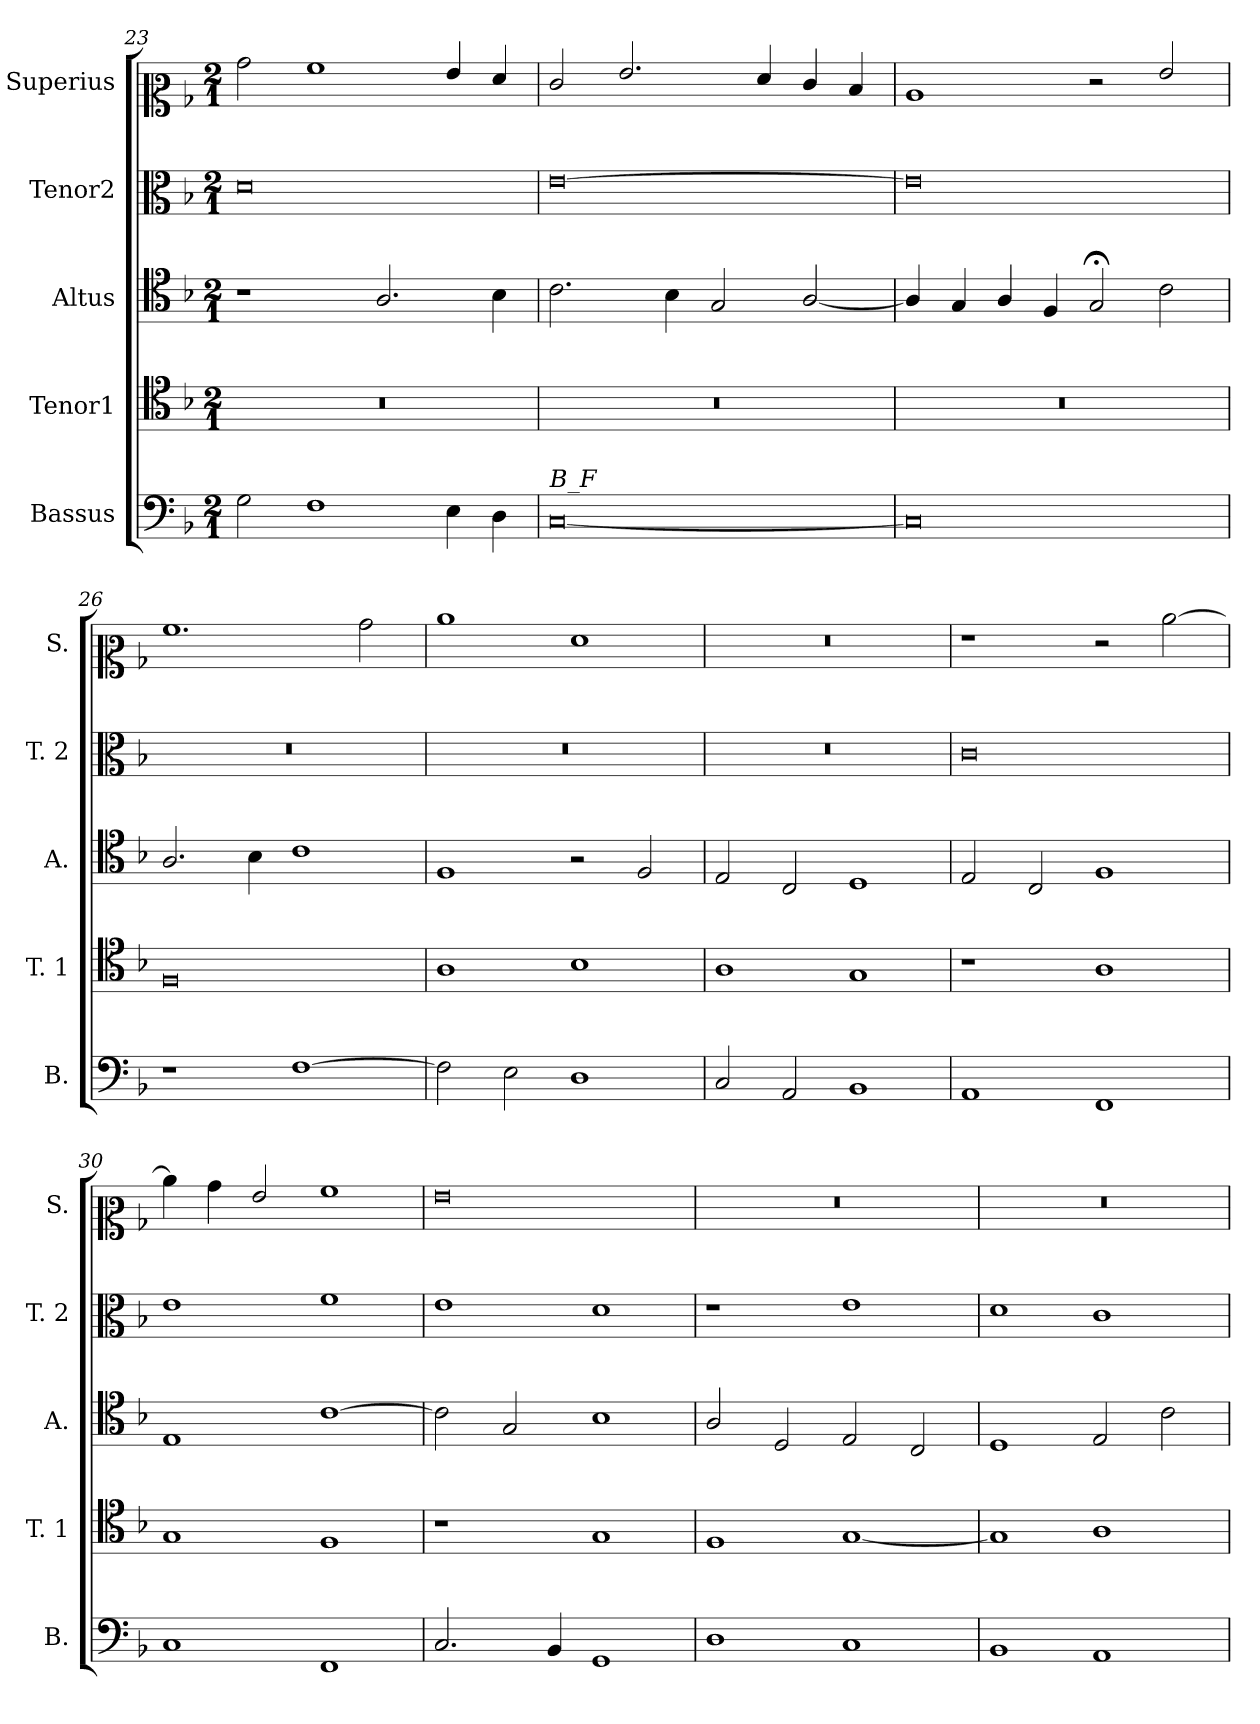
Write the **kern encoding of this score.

**kern	**kern	**kern	**kern	**kern
*part5	*part4	*part3	*part2	*part1
*staff5	*staff4	*staff3	*staff2	*staff1
*I"Bassus	*I"Tenor1	*I"Altus	*I"Tenor2	*I"Superius
*I'B.	*I'T. 1	*I'A.	*I'T. 2	*I'S.
*clefF4	*clefC4	*clefC4	*clefC3	*clefC2
*	*	*ITrd1c2	*	*
*k[b-]	*k[b-]	*k[b-e-a-]	*k[b-]	*k[b-]
*M2/1	*M2/1	*M2/1	*M2/1	*M2/1
=23	=23	=23	=23	=23
2G\	0r	1r	0d	2b-\
1F	.	.	.	1a
.	.	2.G/	.	.
4E\	.	.	.	4g/
4D\	.	4A-\	.	4f/
!!LO:PB:g=z
=24	=24	=24	=24	=24
!LO:TX:a:i:t=B_F	!	!	!	!
[0C	0r	2.B-\	[0e	2e/
.	.	.	.	2.g/
.	.	4A-\	.	.
.	.	2F/	.	.
.	.	.	.	4f/
.	.	[2G/	.	4e/
.	.	.	.	4d/
=25	=25	=25	=25	=25
0C]	0r	4G/]	0e]	1c
.	.	4F/	.	.
.	.	4G/	.	.
.	.	4E-/	.	.
.	.	2F;</	.	2r
.	.	2B-\	.	2g/
=26	=26	=26	=26	=26
1r	0F	2.G/	0r	1.a
.	.	4A-\	.	.
[1F	.	1B-	.	.
.	.	.	.	2b-\
=27	=27	=27	=27	=27
2F\]	1A	1E-	0r	1cc
2E\	.	.	.	.
1D	1B-	2r	.	1f
.	.	2E-/	.	.
=28	=28	=28	=28	=28
2C/	1A	2D/	0r	0r
2AA/	.	2BB-/	.	.
1BB-	1G	1C	.	.
=29	=29	=29	=29	=29
1AA	1r	2D/	0c	1r
.	.	2BB-/	.	.
1FF	1A	1E-	.	2r
.	.	.	.	[2cc\
=30	=30	=30	=30	=30
1C	1G	1D	1e	4cc\]
.	.	.	.	4b-\
.	.	.	.	2g/
1FF	1F	[1B-	1f	1a
=31	=31	=31	=31	=31
2.C/	1r	2B-\]	1e	0g
.	.	2F/	.	.
4BB-/	.	.	.	.
1GG	1G	1A-	1d	.
!!LO:LB:g=z
=32	=32	=32	=32	=32
1D	1F	2G/	1r	0r
.	.	2C/	.	.
1C	[1G	2D/	1e	.
.	.	2BB-/	.	.
=33	=33	=33	=33	=33
1BB-	1G]	1C	1d	0r
1AA	1A	2D/	1c	.
.	.	2B-\	.	.
=	=	=	=	=
*-	*-	*-	*-	*-
